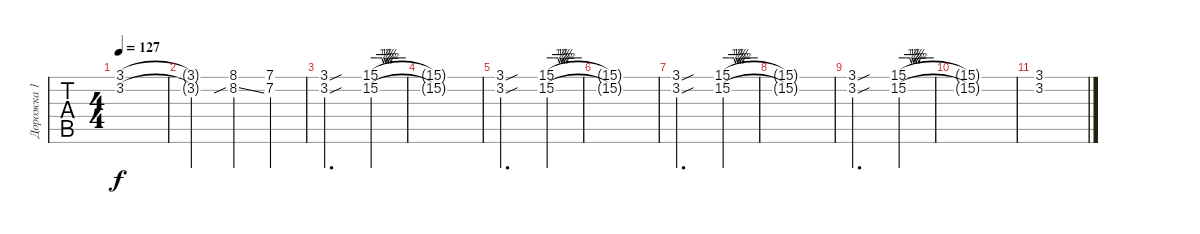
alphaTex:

\track ("Дорожка 1" "Дорожка 1") {instrument overdrivenguitar}
\staff {tabs}
\tuning (E4 B3 G3 D3 A2 E2) {hide}
\ts (4 4)
\tempo 127
\clef g2
\ks c
(3.1 3.2).1{dy f} |
(3.1{t} 3.2{t}).2 (8.1 8.2{sib ss}).4 (7.1 7.2).4 |
(3.1{sou} 3.2{sou}).2{d} (15.1 15.2).4{tbe (custom default 0 0 10 0 12 0 14 0 16 0 19 0 22 -2 24 0 26 -2 28 0 30 -2 32 0 35 -2 37 0 40 0 45 0 50 0 60 0)} |
(15.1{t} 15.2{t}).1 |
(3.1{sou} 3.2{sou}).2{d} (15.1 15.2).4{tbe (custom default 0 0 10 0 12 0 14 0 16 0 19 0 22 -2 24 0 26 -2 28 0 30 -2 32 0 35 -2 37 0 40 0 45 0 50 0 60 0)} |
(15.1{t} 15.2{t}).1 |
(3.1{sou} 3.2{sou}).2{d} (15.1 15.2).4{tbe (custom default 0 0 10 0 12 0 14 0 16 0 19 0 22 -2 24 0 26 -2 28 0 30 -2 32 0 35 -2 37 0 40 0 45 0 50 0 60 0)} |
(15.1{t} 15.2{t}).1 |
(3.1{sou} 3.2{sou}).2{d} (15.1 15.2).4{tbe (custom default 0 0 10 0 12 0 14 0 16 0 19 0 22 -2 24 0 26 -2 28 0 30 -2 32 0 35 -2 37 0 40 0 45 0 50 0 60 0)} |
(15.1{t} 15.2{t}).1 |
(3.1 3.2).1
